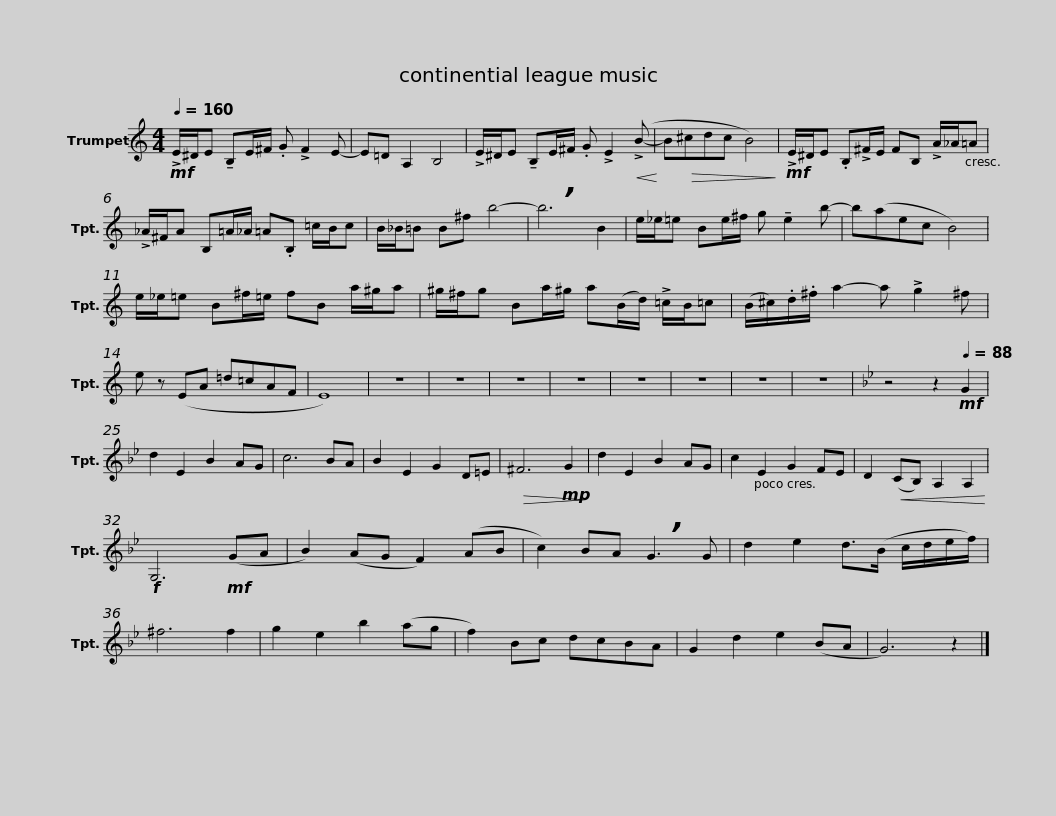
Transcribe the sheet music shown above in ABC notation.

X:1
L:1/8
Q:1/4=160
M:4/4
I:linebreak $
K:none
V:1 treble transpose=-2
V:1
[K:C]!mf! !>!E/^D/E !tenuto!B,E/^F/ .G !>!F2 E- | E=D A,2 B,4 | !>!E/^D/E !tenuto!B,E/^F/ .G !>!E2!<(! (!>!B-!<)! | B!>(!^cdc B4)!>)! |!mf! !>!E/^D/E .B,!>!^F/E/ FB, !>!A/_A/=A |$ %5
 !>!_A/^F/A B,=A/_A/ =A.B, =c/B/c | B/_B/=B B^f b4- | !breath!b6 B2 | e/_e/=e Be/^f/ g !tenuto!e2 b- | b(aec B4) |$ %10
 e/_e/=e B^f/=e/ fB a/^g/a | ^g/^f/g Ba/^g/ a(B/d/) !>!=c/B/=c | (B/^c/).d/.^f/ a2- a !>!g2 ^f |$ e z (EA =d=cAF | E8) | %15
 z8 | z8 | z8 | z8 | z8 | %20
 z8 | z8 | z8 |[K:Bb] z4 z2[Q:1/4=88]!mf! G2 | d2 E2 B2 AG | %25
 c6 BA |$ B2 E2 G2 D=E |!>(! ^F6!mp! G2!>)! | d2 E2 B2 AG | c2 E2 G2 FE | %30
 D2!<(! (CB,) A,2 A,2!<)! |!f! G,6!mf! (GA | B2) (AG F2) (AB | c2) BA !breath!G3 G |$ d2 e2 d>(B c/d/e/f/) | %35
 ^f6 f2 | g2 e2 b2 (ag | f2) B-c dcBA | G2 d2 e2 (BA | G6) z2 |] %40
